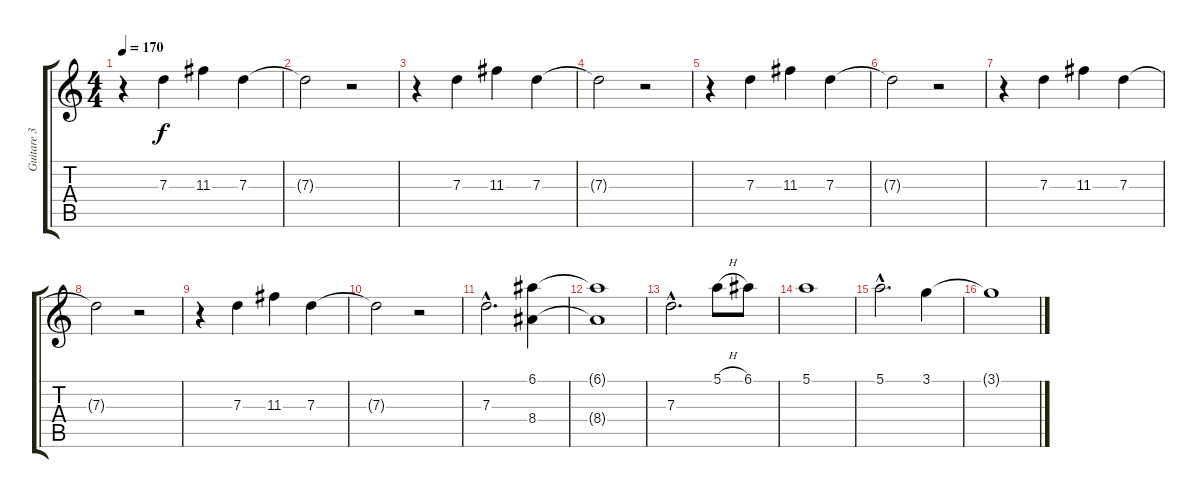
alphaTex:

\track ("Guitare 3" "Guitare 3") {instrument distortionguitar}
\staff {score tabs}
\tuning (E4 B3 G3 D3 A2 E2) {hide}
\ts (4 4)
\tempo 170
\clef g2
\ks c
r.4{dy f} 7.3.4 11.3.4 7.3.4 |
7.3{t}.2 r.2 |
r.4 7.3.4 11.3.4 7.3.4 |
7.3{t}.2 r.2 |
r.4 7.3.4 11.3.4 7.3.4 |
7.3{t}.2 r.2 |
r.4 7.3.4 11.3.4 7.3.4 |
7.3{t}.2 r.2 |
r.4 7.3.4 11.3.4 7.3.4 |
7.3{t}.2 r.2 |
7.3{hac}.2{d volume 9 instrument distortionguitar} (6.1 8.4).4 |
(6.1{t} 8.4{t}).1 |
7.3{hac}.2{d} 5.1{h}.8 6.1.8 |
5.1.1 |
5.1{hac}.2{d} 3.1.4 |
3.1{t}.1
